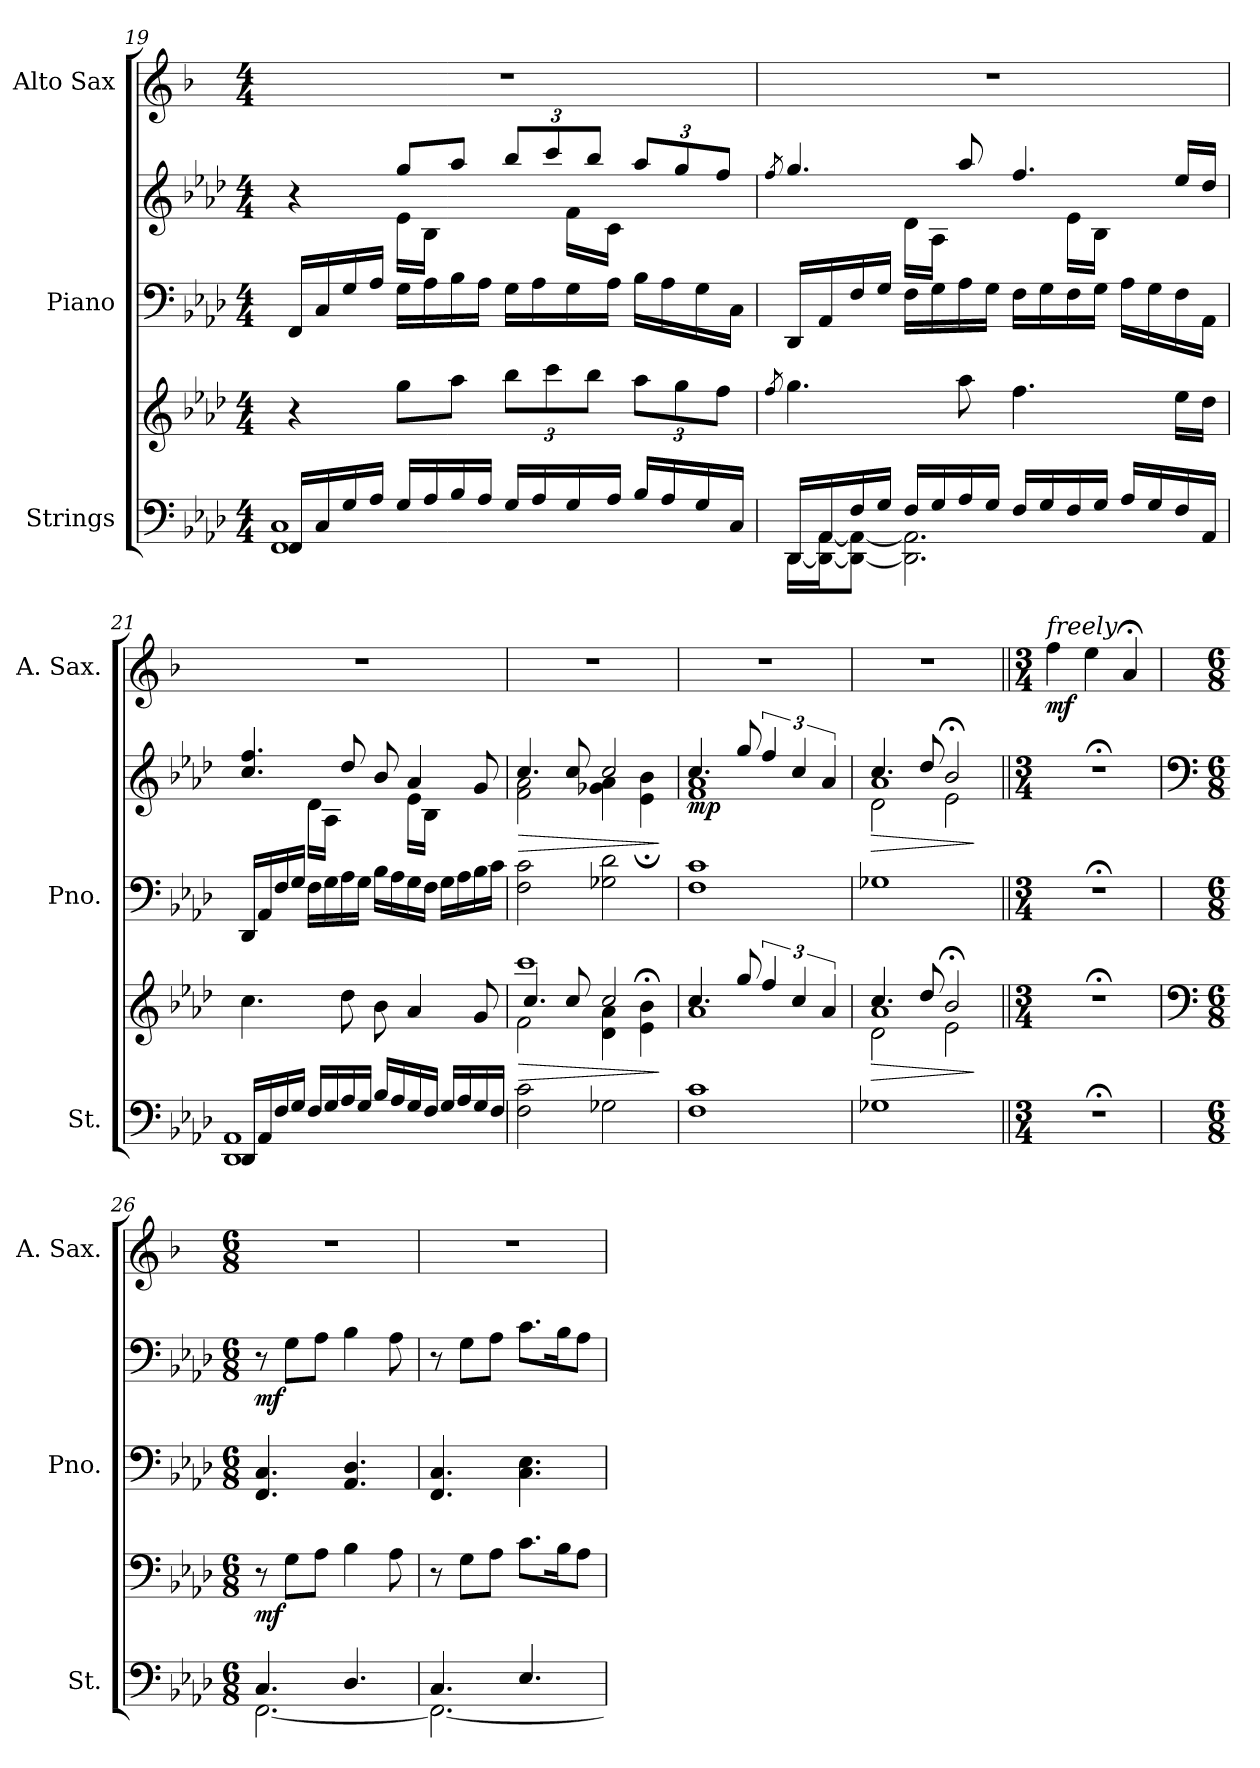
**kern	**kern	**dynam	**kern	**kern	**dynam	**kern	**dynam
*part3	*part3	*part3	*part2	*part2	*part2	*part1	*part1
*staff5	*staff4	*staff4/5	*staff3	*staff2	*staff2/3	*staff1	*staff1
*I"Strings	*	*	*I"Piano	*	*	*I"Alto Sax	*
*I'St.	*	*	*I'Pno.	*	*	*I'A. Sax.	*
*clefF4	*clefG2	*	*clefF4	*clefG2	*	*clefG2	*
*	*	*	*	*	*	*ITrd5c9	*
*k[b-e-a-d-]	*k[b-e-a-d-]	*	*k[b-e-a-d-]	*k[b-e-a-d-]	*	*k[b-e-a-d-]	*
*M4/4	*M4/4	*	*M4/4	*M4/4	*	*M4/4	*
=19	=19	=19	=19	=19	=19	=19	=19
*^	*	*	*	*^	*	*	*
16FF/LL	1FF 1C	4r	.	16FF/LL	4r	4ryy	.	1r	.
16C/	.	.	.	16C/	.	.	.	.	.
16G/	.	.	.	16G/	.	.	.	.	.
16A-/JJ	.	.	.	16A-/JJ	.	.	.	.	.
16G/LL	.	8gg\L	.	16G\LL	8gg/L	16e-\LL	.	.	.
16A-/	.	.	.	16A-\	.	16B-\JJ	.	.	.
16B-/	.	8aa-\J	.	16B-\	8aa-/J	4ryy	.	.	.
16A-/JJ	.	.	.	16A-\JJ	.	.	.	.	.
*	*	*Xbrackettup	*	*	*Xbrackettup	*	*	*	*
16G/LL	.	12bb-\L	.	16G\LL	12bb-/L	.	.	.	.
16A-/	.	.	.	16A-\	.	.	.	.	.
.	.	12ccc\	.	.	12ccc/	.	.	.	.
16G/	.	.	.	16G\	.	16f\LL	.	.	.
.	.	12bb-\J	.	.	12bb-/J	.	.	.	.
16A-/JJ	.	.	.	16A-\JJ	.	16c\JJ	.	.	.
16B-/LL	.	12aa-\L	.	16B-\LL	12aa-/L	4ryy	.	.	.
16A-/	.	.	.	16A-\	.	.	.	.	.
.	.	12gg\	.	.	12gg/	.	.	.	.
16G/	.	.	.	16G\	.	.	.	.	.
.	.	12ff\J	.	.	12ff/J	.	.	.	.
16C/JJ	.	.	.	16C\JJ	.	.	.	.	.
!!LO:LB:g=z
=20	=20	=20	=20	=20	=20	=20	=20	=20	=20
.	.	8qff/	.	.	8qff/	.	.	.	.
16DD-/LL	[16DD-\LL	4.gg\	.	16DD-/LL	4.gg/	4ryy	.	1r	.
16AA-/	16DD-\_ [16AA-\J	.	.	16AA-/	.	.	.	.	.
16F/	8DD-\_ 8AA-\_J	.	.	16F/	.	.	.	.	.
16G/JJ	.	.	.	16G/JJ	.	.	.	.	.
16F/LL	2.DD-\] 2.AA-\]	.	.	16F\LL	.	16d-\LL	.	.	.
16G/	.	.	.	16G\	.	16A-\JJ	.	.	.
16A-/	.	8aa-\	.	16A-\	8aa-/	4ryy	.	.	.
16G/JJ	.	.	.	16G\JJ	.	.	.	.	.
16F/LL	.	4.ff\	.	16F\LL	4.ff/	.	.	.	.
16G/	.	.	.	16G\	.	.	.	.	.
16F/	.	.	.	16F\	.	16e-\LL	.	.	.
16G/JJ	.	.	.	16G\JJ	.	16B-\JJ	.	.	.
16A-/LL	.	.	.	16A-\LL	.	4ryy	.	.	.
16G/	.	.	.	16G\	.	.	.	.	.
16F/	.	16ee-\LL	.	16F\	16ee-/LL	.	.	.	.
16AA-/JJ	.	16dd-\JJ	.	16AA-\JJ	16dd-/JJ	.	.	.	.
=21	=21	=21	=21	=21	=21	=21	=21	=21	=21
16DD-/LL	1DD- 1AA-	4.cc\	.	16DD-/LL	4.cc/ 4.ff/	4ryy	.	1r	.
16AA-/	.	.	.	16AA-/	.	.	.	.	.
16F/	.	.	.	16F/	.	.	.	.	.
16G/JJ	.	.	.	16G/JJ	.	.	.	.	.
16F/LL	.	.	.	16F\LL	.	16d-\LL	.	.	.
16G/	.	.	.	16G\	.	16A-\JJ	.	.	.
16A-/	.	8dd-\	.	16A-\	8dd-/	4ryy	.	.	.
16G/JJ	.	.	.	16G\JJ	.	.	.	.	.
16B-/LL	.	8b-\	.	16B-\LL	8b-/	.	.	.	.
16A-/	.	.	.	16A-\	.	.	.	.	.
16G/	.	4a-/	.	16G\	4a-/	16e-\LL	.	.	.
16F/JJ	.	.	.	16F\JJ	.	16B-\JJ	.	.	.
16G/LL	.	.	.	16G\LL	.	4ryy	.	.	.
16A-/	.	.	.	16A-\	.	.	.	.	.
16G/	.	8g/	.	16B-\	8g/	.	.	.	.
16F/JJ	.	.	.	16c\JJ	.	.	.	.	.
*v	*v	*	*	*	*	*	*	*	*
!!LO:PB:g=z
=22	=22	=22	=22	=22	=22	=22	=22	=22
!	!	!LO:HP:b	!	!	!	!LO:HP:b	!	!
*	*^	*	*	*	*	*	*	*
*	*	*^	*	*	*	*	*	*	*
2F\ 2c\	1ccc	4.cc/	2f\	>	2F\ 2c\	4.cc/	2f\ 2a-\	>	1r	.
.	.	8cc/	.	.	.	8cc/	.	.	.	.
2G-X\	.	2cc/	4d-\ 4a-\	.	2G-X\ 2d-\	2cc/	4g-X\ 4a-\	.	.	.
.	.	.	4e-\;< 4b-\;<	.	.	.	4e-\; 4b-\;	.	.	.
*	*v	*v	*v	*	*	*v	*v	*	*	*
.	.	]	.	.	]	.	.
=23	=23	=23	=23	=23	=23	=23	=23
*	*^	*	*	*^	*	*	*
!	!	!	!LO:DY:b=2	!	!	!	!	!	!
!	!	!	!LO:DY:n=1:b	!	!	!	!LO:DY:b	!	!
1F 1c	4.cc/	1a-	mp mp	1F 1c	4.cc/	1f 1a-	mp	1r	.
.	8gg/	.	.	.	8gg/	.	.	.	.
*	*brackettup	*	*	*	*brackettup	*	*	*	*
.	6ff/	.	.	.	6ff/	.	.	.	.
.	6cc/	.	.	.	6cc/	.	.	.	.
.	6a-/	.	.	.	6a-/	.	.	.	.
*	*v	*v	*	*	*v	*v	*	*	*
=24	=24	=24	=24	=24	=24	=24	=24
!	!	!LO:HP:b	!	!	!LO:HP:b	!	!
*	*^	*	*	*^	*	*	*
*	*	*^	*	*	*	*^	*	*	*
1G-XZ	4.cc/	1a-	2d-\	>	1G-XZ	4.cc/	1a-	2d-\	>	1r	.
.	8dd-/	.	.	.	.	8dd-/	.	.	.	.	.
.	2b-;<Z/	.	2e-\	.	.	2b-;<Z/	.	2e-\	.	.	.
*	*v	*v	*v	*	*	*v	*v	*v	*	*	*
.	.	]	.	.	]	.	.
=25||	=25||	=25||	=25||	=25||	=25||	=25||	=25||
*M3/4	*M3/4	*	*M3/4	*M3/4	*	*M3/4	*
!	!	!	!	!	!	!LO:TX:a:i:t=freely	!
!	!	!	!	!	!	!	!LO:DY:b
2.r;<	2.r;<	.	2.r;<	2.r;<	.	4a-\	mf
.	.	.	.	.	.	4g\	.
.	.	.	.	.	.	4c;</	.
!!LO:LB:g=z
=26	=26	=26	=26	=26	=26	=26	=26
*	*clefF4	*	*	*clefF4	*	*	*
*M6/8	*M6/8	*	*M6/8	*M6/8	*	*M6/8	*
*	*	*	*	*	*	*MM100	*
*^	*	*	*	*	*	*	*
!	!	!	!LO:DY:b	!	!	!LO:DY:b	!	!
4.C/	[2.FF\	8r	mf	4.FF/ 4.C/	8r	mf	2.r	.
.	.	8G\L	.	.	8G\L	.	.	.
.	.	8A-\J	.	.	8A-\J	.	.	.
4.D-/	.	4B-\	.	4.AA-/ 4.D-/	4B-\	.	.	.
.	.	8A-\	.	.	8A-\	.	.	.
=27	=27	=27	=27	=27	=27	=27	=27	=27
4.C/	2.FF\_	8r	.	4.FF/ 4.C/	8r	.	2.r	.
.	.	8G\L	.	.	8G\L	.	.	.
.	.	8A-\J	.	.	8A-\J	.	.	.
4.E-/	.	8.c\L	.	4.C\ 4.E-\	8.c\L	.	.	.
.	.	16B-\K	.	.	16B-\K	.	.	.
.	.	8A-\J	.	.	8A-\J	.	.	.
*v	*v	*	*	*	*	*	*	*
=	=	=	=	=	=	=	=
*-	*-	*-	*-	*-	*-	*-	*-
